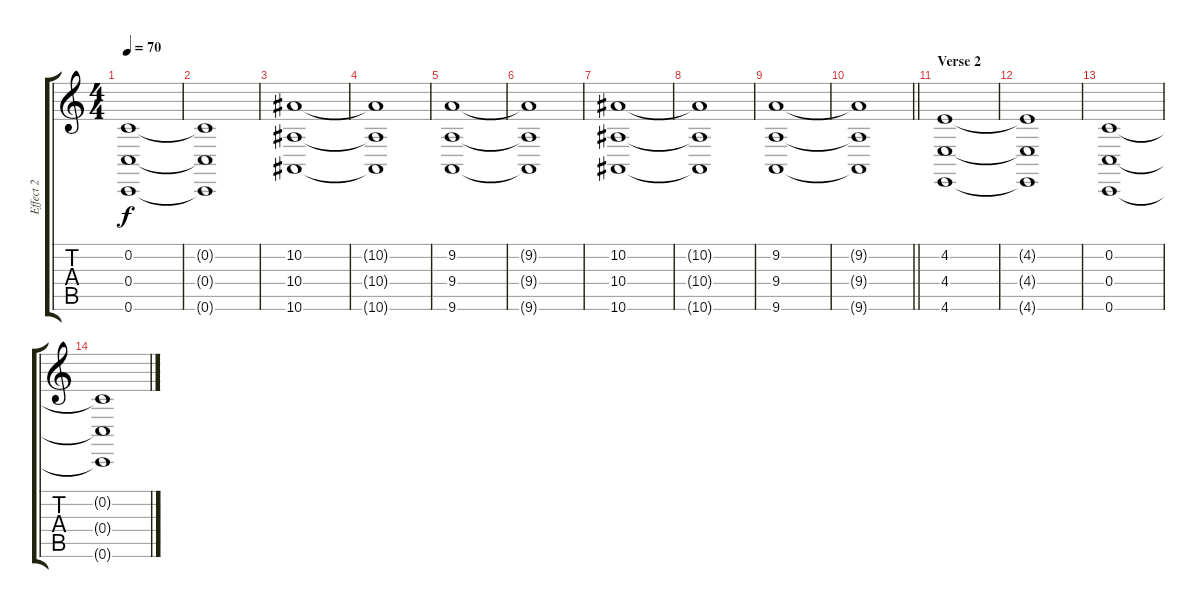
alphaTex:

\track ("Effect 2" "Effect 2") {instrument seashore}
\staff {score tabs}
\tuning (E4 C4 G3 C3 G2 C2) {hide}
\ts (4 4)
\tempo 70
\clef g2
\ks c
(0.2 0.4 0.6).1{dy f} |
(0.2{t} 0.4{t} 0.6{t}).1 |
(10.2 10.4 10.6).1 |
(10.2{t} 10.4{t} 10.6{t}).1 |
(9.2 9.4 9.6).1 |
(9.2{t} 9.4{t} 9.6{t}).1 |
(10.2 10.4 10.6).1 |
(10.2{t} 10.4{t} 10.6{t}).1 |
(9.2 9.4 9.6).1 |
\barLineRight lightlight
(9.2{t} 9.4{t} 9.6{t}).1 |
\section ("" "Verse 2")
(4.2 4.4 4.6).1 |
(4.2{t} 4.4{t} 4.6{t}).1 |
(0.2 0.4 0.6).1 |
(0.2{t} 0.4{t} 0.6{t}).1
